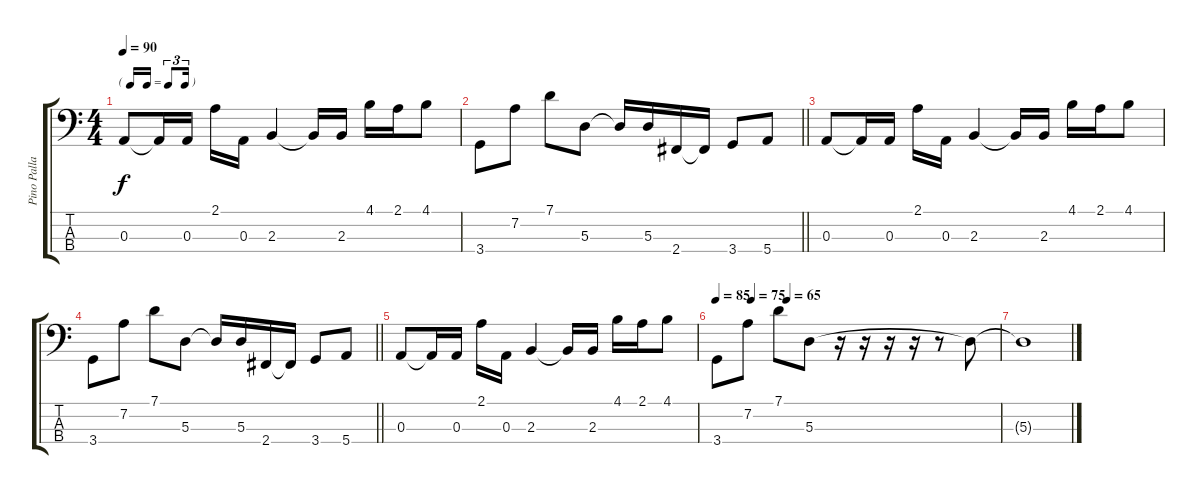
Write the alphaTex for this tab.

\track ("Pino Palladino" "Pino Palla") {instrument electricbassfinger}
\staff {score tabs}
\tuning (G2 D2 A1 E1) {hide}
\ts (4 4)
\tf triplet16th
\tempo 90
\clef f4
\ks c
0.3.8{dy f} 0.3{t}.16 0.3.16 2.1.16 0.3.16 2.3.4 2.3{t}.16 2.3.16 4.1.16 2.1.16 4.1.8 |
\barLineRight lightlight
3.4.8 7.2.8 7.1.8 5.3.8 5.3{t}.16 5.3.16 2.4.16 2.4{t}.16 3.4.8 5.4.8 |
0.3.8 0.3{t}.16 0.3.16 2.1.16 0.3.16 2.3.4 2.3{t}.16 2.3.16 4.1.16 2.1.16 4.1.8 |
\barLineRight lightlight
3.4.8 7.2.8 7.1.8 5.3.8 5.3{t}.16 5.3.16 2.4.16 2.4{t}.16 3.4.8 5.4.8 |
0.3.8 0.3{t}.16 0.3.16 2.1.16 0.3.16 2.3.4 2.3{t}.16 2.3.16 4.1.16 2.1.16 4.1.8 |
\tempo 85
\tempo (75 0.125)
\tempo (65 0.25)
3.4.8 7.2.8 7.1.8 5.3.8 r.16 r.16 r.16 r.16 r.8 5.3{t}.8 |
5.3{t}.1
